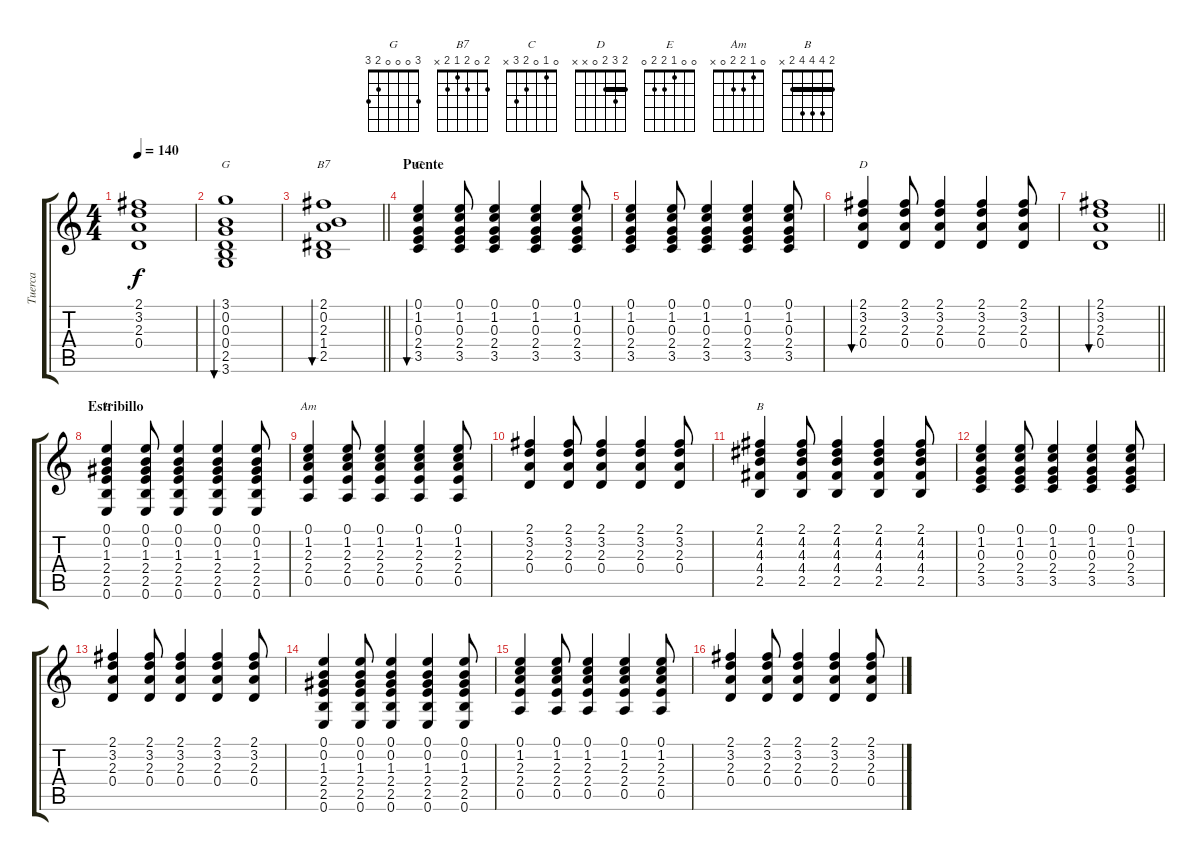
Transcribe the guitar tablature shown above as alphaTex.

\track ("Tuerca" "Tuerca") {instrument electricguitarclean}
\staff {score tabs}
\tuning (E4 B3 G3 D3 A2 E2) {hide}
\chord ("G" 3 0 0 0 2 3)
\chord ("B7" 2 0 2 1 2 x)
\chord ("C" 0 1 0 2 3 x)
\chord ("D" 2 3 2 0 x x) {barre 2}
\chord ("E" 0 0 1 2 2 0)
\chord ("Am" 0 1 2 2 0 x)
\chord ("B" 2 4 4 4 2 x) {barre 2}
\ts (4 4)
\tempo 140
\clef g2
\ks c
(2.1{t} 3.2{t} 2.3{t} 0.4{t}).1{dy f} |
(3.1 0.2 0.3 0.4 2.5 3.6).1{bu 480 ch "G"} |
\barLineRight lightlight
(2.1 0.2 2.3 1.4 2.5).1{bu 480 ch "B7"} |
\section ("" "Puente")
(0.1 1.2 0.3 2.4 3.5).4{bu 480 ch "C"} (0.1 1.2 0.3 2.4 3.5).8 (0.1 1.2 0.3 2.4 3.5).4 (0.1 1.2 0.3 2.4 3.5).4 (0.1 1.2 0.3 2.4 3.5).8 |
(0.1 1.2 0.3 2.4 3.5).4 (0.1 1.2 0.3 2.4 3.5).8 (0.1 1.2 0.3 2.4 3.5).4 (0.1 1.2 0.3 2.4 3.5).4 (0.1 1.2 0.3 2.4 3.5).8 |
(2.1 3.2 2.3 0.4).4{bu 480 ch "D"} (2.1 3.2 2.3 0.4).8 (2.1 3.2 2.3 0.4).4 (2.1 3.2 2.3 0.4).4 (2.1 3.2 2.3 0.4).8 |
\barLineRight lightlight
(2.1 3.2 2.3 0.4).1{bu 480} |
\section ("" "Estribillo")
(0.1 0.2 1.3 2.4 2.5 0.6).4{ch "E"} (0.1 0.2 1.3 2.4 2.5 0.6).8 (0.1 0.2 1.3 2.4 2.5 0.6).4 (0.1 0.2 1.3 2.4 2.5 0.6).4 (0.1 0.2 1.3 2.4 2.5 0.6).8 |
(0.1 1.2 2.3 2.4 0.5).4{ch "Am"} (0.1 1.2 2.3 2.4 0.5).8 (0.1 1.2 2.3 2.4 0.5).4 (0.1 1.2 2.3 2.4 0.5).4 (0.1 1.2 2.3 2.4 0.5).8 |
(2.1 3.2 2.3 0.4).4 (2.1 3.2 2.3 0.4).8 (2.1 3.2 2.3 0.4).4 (2.1 3.2 2.3 0.4).4 (2.1 3.2 2.3 0.4).8 |
(2.1 4.2 4.3 4.4 2.5).4{ch "B"} (2.1 4.2 4.3 4.4 2.5).8 (2.1 4.2 4.3 4.4 2.5).4 (2.1 4.2 4.3 4.4 2.5).4 (2.1 4.2 4.3 4.4 2.5).8 |
(0.1 1.2 0.3 2.4 3.5).4 (0.1 1.2 0.3 2.4 3.5).8 (0.1 1.2 0.3 2.4 3.5).4 (0.1 1.2 0.3 2.4 3.5).4 (0.1 1.2 0.3 2.4 3.5).8 |
(2.1 3.2 2.3 0.4).4 (2.1 3.2 2.3 0.4).8 (2.1 3.2 2.3 0.4).4 (2.1 3.2 2.3 0.4).4 (2.1 3.2 2.3 0.4).8 |
(0.1 0.2 1.3 2.4 2.5 0.6).4 (0.1 0.2 1.3 2.4 2.5 0.6).8 (0.1 0.2 1.3 2.4 2.5 0.6).4 (0.1 0.2 1.3 2.4 2.5 0.6).4 (0.1 0.2 1.3 2.4 2.5 0.6).8 |
(0.1 1.2 2.3 2.4 0.5).4 (0.1 1.2 2.3 2.4 0.5).8 (0.1 1.2 2.3 2.4 0.5).4 (0.1 1.2 2.3 2.4 0.5).4 (0.1 1.2 2.3 2.4 0.5).8 |
(2.1 3.2 2.3 0.4).4 (2.1 3.2 2.3 0.4).8 (2.1 3.2 2.3 0.4).4 (2.1 3.2 2.3 0.4).4 (2.1 3.2 2.3 0.4).8
